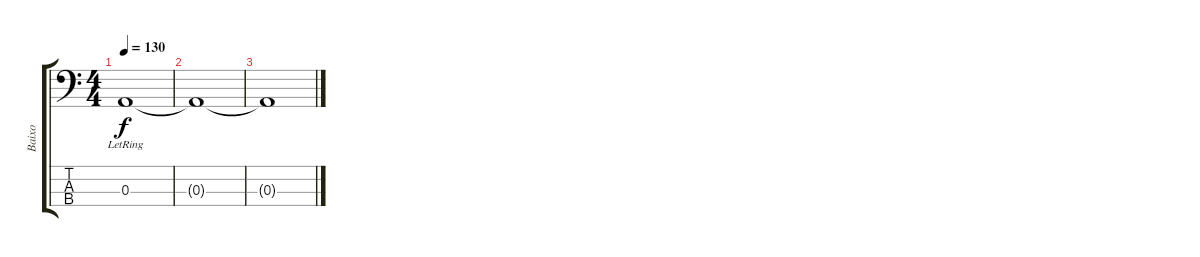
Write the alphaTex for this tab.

\track ("Baixo" "Baixo") {instrument electricbassfinger}
\staff {score tabs}
\tuning (G2 D2 A1 E1) {hide}
\ts (4 4)
\tempo 130
\clef f4
\ks c
0.3{lr}.1{dy f} |
0.3{t}.1{volume 3} |
0.3{t}.1{volume 1}
